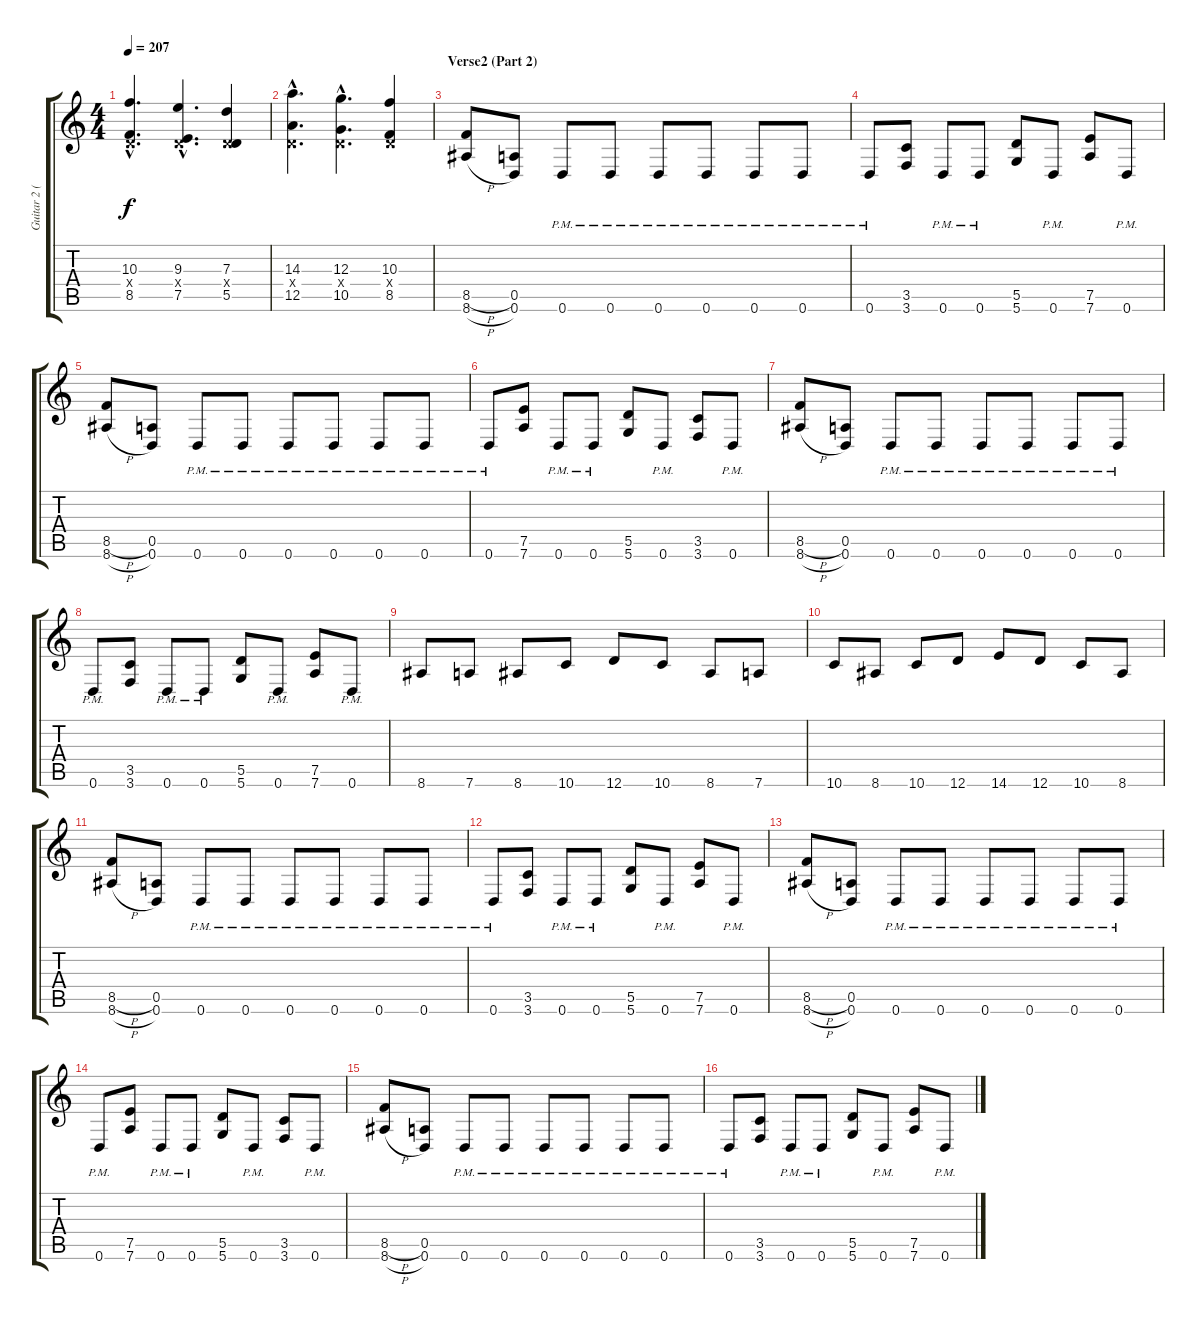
\track ("Guitar 2 (Corey)" "Guitar 2 (") {instrument distortionguitar}
\staff {score tabs}
\tuning (E4 B3 G3 D3 A2 D2) {hide}
\ts (4 4)
\tempo 207
\clef g2
\ks c
(10.3{hac} 0.4{hac x} 8.5{hac}).4{d dy f} (9.3{hac} 0.4{hac x} 7.5{hac}).4{d} (7.3 0.4{x} 5.5).4 |
(14.3{hac} 0.4{hac x} 12.5{hac}).4{d} (12.3{hac} 0.4{hac x} 10.5{hac}).4{d} (10.3 0.4{x} 8.5).4 |
\section ("" "Verse2 (Part 2)")
(8.5{h} 8.6{h}).8 (0.5 0.6).8 0.6{pm}.8 0.6{pm}.8 0.6{pm}.8 0.6{pm}.8 0.6{pm}.8 0.6{pm}.8 |
0.6{pm}.8 (3.5 3.6).8 0.6{pm}.8 0.6{pm}.8 (5.5 5.6).8 0.6{pm}.8 (7.5 7.6).8 0.6{pm}.8 |
(8.5{h} 8.6{h}).8 (0.5 0.6).8 0.6{pm}.8 0.6{pm}.8 0.6{pm}.8 0.6{pm}.8 0.6{pm}.8 0.6{pm}.8 |
0.6{pm}.8 (7.5 7.6).8 0.6{pm}.8 0.6{pm}.8 (5.5 5.6).8 0.6{pm}.8 (3.5 3.6).8 0.6{pm}.8 |
(8.5{h} 8.6{h}).8 (0.5 0.6).8 0.6{pm}.8 0.6{pm}.8 0.6{pm}.8 0.6{pm}.8 0.6{pm}.8 0.6{pm}.8 |
0.6{pm}.8 (3.5 3.6).8 0.6{pm}.8 0.6{pm}.8 (5.5 5.6).8 0.6{pm}.8 (7.5 7.6).8 0.6{pm}.8 |
8.6.8 7.6.8 8.6.8 10.6.8 12.6.8 10.6.8 8.6.8 7.6.8 |
10.6.8 8.6.8 10.6.8 12.6.8 14.6.8 12.6.8 10.6.8 8.6.8 |
(8.5{h} 8.6{h}).8 (0.5 0.6).8 0.6{pm}.8 0.6{pm}.8 0.6{pm}.8 0.6{pm}.8 0.6{pm}.8 0.6{pm}.8 |
0.6{pm}.8 (3.5 3.6).8 0.6{pm}.8 0.6{pm}.8 (5.5 5.6).8 0.6{pm}.8 (7.5 7.6).8 0.6{pm}.8 |
(8.5{h} 8.6{h}).8 (0.5 0.6).8 0.6{pm}.8 0.6{pm}.8 0.6{pm}.8 0.6{pm}.8 0.6{pm}.8 0.6{pm}.8 |
0.6{pm}.8 (7.5 7.6).8 0.6{pm}.8 0.6{pm}.8 (5.5 5.6).8 0.6{pm}.8 (3.5 3.6).8 0.6{pm}.8 |
(8.5{h} 8.6{h}).8 (0.5 0.6).8 0.6{pm}.8 0.6{pm}.8 0.6{pm}.8 0.6{pm}.8 0.6{pm}.8 0.6{pm}.8 |
0.6{pm}.8 (3.5 3.6).8 0.6{pm}.8 0.6{pm}.8 (5.5 5.6).8 0.6{pm}.8 (7.5 7.6).8 0.6{pm}.8
